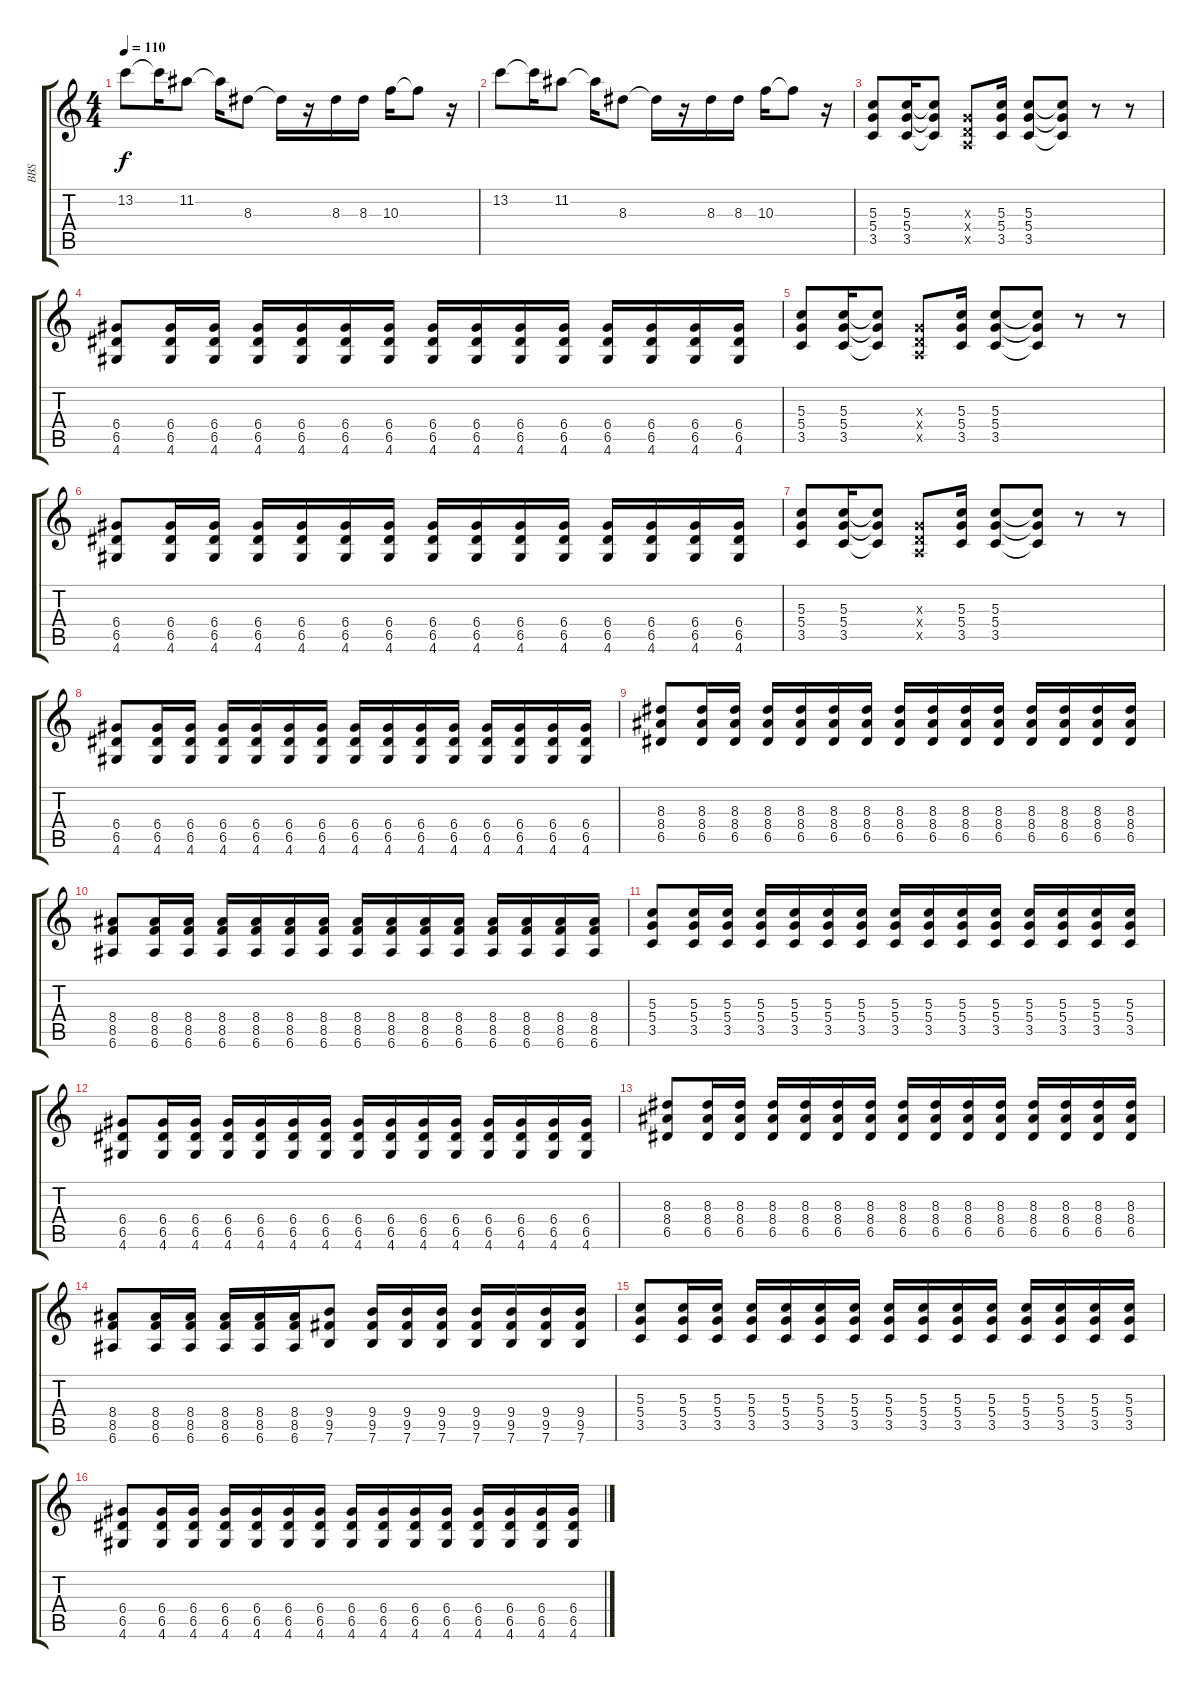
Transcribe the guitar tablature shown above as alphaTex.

\track ("BBS" "BBS") {instrument distortionguitar}
\staff {score tabs}
\tuning (E4 B3 G3 D3 A2 E2) {hide}
\ts (4 4)
\tempo 110
\clef g2
\ks c
13.2.8{dy f} 13.2{t}.16 11.2.8 11.2{t}.16 8.3.8 8.3{t}.16 r.16 8.3.16 8.3.16 10.3.16 10.3{t}.8 r.16 |
13.2.8 13.2{t}.16 11.2.8 11.2{t}.16 8.3.8 8.3{t}.16 r.16 8.3.16 8.3.16 10.3.16 10.3{t}.8 r.16 |
(5.3 5.4 3.5).8 (5.3 5.4 3.5).16 (5.3{t} 5.4{t} 3.5{t}).8 (0.3{x} 0.4{x} 0.5{x}).8 (5.3 5.4 3.5).16 (5.3 5.4 3.5).8 (5.3{t} 5.4{t} 3.5{t}).8 r.8 r.8 |
(6.4 6.5 4.6).8 (6.4 6.5 4.6).16 (6.4 6.5 4.6).16 (6.4 6.5 4.6).16 (6.4 6.5 4.6).16 (6.4 6.5 4.6).16 (6.4 6.5 4.6).16 (6.4 6.5 4.6).16 (6.4 6.5 4.6).16 (6.4 6.5 4.6).16 (6.4 6.5 4.6).16 (6.4 6.5 4.6).16 (6.4 6.5 4.6).16 (6.4 6.5 4.6).16 (6.4 6.5 4.6).16 |
(5.3 5.4 3.5).8 (5.3 5.4 3.5).16 (5.3{t} 5.4{t} 3.5{t}).8 (0.3{x} 0.4{x} 0.5{x}).8 (5.3 5.4 3.5).16 (5.3 5.4 3.5).8 (5.3{t} 5.4{t} 3.5{t}).8 r.8 r.8 |
(6.4 6.5 4.6).8 (6.4 6.5 4.6).16 (6.4 6.5 4.6).16 (6.4 6.5 4.6).16 (6.4 6.5 4.6).16 (6.4 6.5 4.6).16 (6.4 6.5 4.6).16 (6.4 6.5 4.6).16 (6.4 6.5 4.6).16 (6.4 6.5 4.6).16 (6.4 6.5 4.6).16 (6.4 6.5 4.6).16 (6.4 6.5 4.6).16 (6.4 6.5 4.6).16 (6.4 6.5 4.6).16 |
(5.3 5.4 3.5).8 (5.3 5.4 3.5).16 (5.3{t} 5.4{t} 3.5{t}).8 (0.3{x} 0.4{x} 0.5{x}).8 (5.3 5.4 3.5).16 (5.3 5.4 3.5).8 (5.3{t} 5.4{t} 3.5{t}).8 r.8 r.8 |
(6.4 6.5 4.6).8 (6.4 6.5 4.6).16 (6.4 6.5 4.6).16 (6.4 6.5 4.6).16 (6.4 6.5 4.6).16 (6.4 6.5 4.6).16 (6.4 6.5 4.6).16 (6.4 6.5 4.6).16 (6.4 6.5 4.6).16 (6.4 6.5 4.6).16 (6.4 6.5 4.6).16 (6.4 6.5 4.6).16 (6.4 6.5 4.6).16 (6.4 6.5 4.6).16 (6.4 6.5 4.6).16 |
(8.3 8.4 6.5).8 (8.3 8.4 6.5).16 (8.3 8.4 6.5).16 (8.3 8.4 6.5).16 (8.3 8.4 6.5).16 (8.3 8.4 6.5).16 (8.3 8.4 6.5).16 (8.3 8.4 6.5).16 (8.3 8.4 6.5).16 (8.3 8.4 6.5).16 (8.3 8.4 6.5).16 (8.3 8.4 6.5).16 (8.3 8.4 6.5).16 (8.3 8.4 6.5).16 (8.3 8.4 6.5).16 |
(8.4 8.5 6.6).8 (8.4 8.5 6.6).16 (8.4 8.5 6.6).16 (8.4 8.5 6.6).16 (8.4 8.5 6.6).16 (8.4 8.5 6.6).16 (8.4 8.5 6.6).16 (8.4 8.5 6.6).16 (8.4 8.5 6.6).16 (8.4 8.5 6.6).16 (8.4 8.5 6.6).16 (8.4 8.5 6.6).16 (8.4 8.5 6.6).16 (8.4 8.5 6.6).16 (8.4 8.5 6.6).16 |
(5.3 5.4 3.5).8 (5.3 5.4 3.5).16 (5.3 5.4 3.5).16 (5.3 5.4 3.5).16 (5.3 5.4 3.5).16 (5.3 5.4 3.5).16 (5.3 5.4 3.5).16 (5.3 5.4 3.5).16 (5.3 5.4 3.5).16 (5.3 5.4 3.5).16 (5.3 5.4 3.5).16 (5.3 5.4 3.5).16 (5.3 5.4 3.5).16 (5.3 5.4 3.5).16 (5.3 5.4 3.5).16 |
(6.4 6.5 4.6).8 (6.4 6.5 4.6).16 (6.4 6.5 4.6).16 (6.4 6.5 4.6).16 (6.4 6.5 4.6).16 (6.4 6.5 4.6).16 (6.4 6.5 4.6).16 (6.4 6.5 4.6).16 (6.4 6.5 4.6).16 (6.4 6.5 4.6).16 (6.4 6.5 4.6).16 (6.4 6.5 4.6).16 (6.4 6.5 4.6).16 (6.4 6.5 4.6).16 (6.4 6.5 4.6).16 |
(8.3 8.4 6.5).8 (8.3 8.4 6.5).16 (8.3 8.4 6.5).16 (8.3 8.4 6.5).16 (8.3 8.4 6.5).16 (8.3 8.4 6.5).16 (8.3 8.4 6.5).16 (8.3 8.4 6.5).16 (8.3 8.4 6.5).16 (8.3 8.4 6.5).16 (8.3 8.4 6.5).16 (8.3 8.4 6.5).16 (8.3 8.4 6.5).16 (8.3 8.4 6.5).16 (8.3 8.4 6.5).16 |
(8.4 8.5 6.6).8 (8.4 8.5 6.6).16 (8.4 8.5 6.6).16 (8.4 8.5 6.6).16 (8.4 8.5 6.6).16 (8.4 8.5 6.6).16 (9.4 9.5 7.6).8 (9.4 9.5 7.6).16 (9.4 9.5 7.6).16 (9.4 9.5 7.6).16 (9.4 9.5 7.6).16 (9.4 9.5 7.6).16 (9.4 9.5 7.6).16 (9.4 9.5 7.6).16 |
(5.3 5.4 3.5).8 (5.3 5.4 3.5).16 (5.3 5.4 3.5).16 (5.3 5.4 3.5).16 (5.3 5.4 3.5).16 (5.3 5.4 3.5).16 (5.3 5.4 3.5).16 (5.3 5.4 3.5).16 (5.3 5.4 3.5).16 (5.3 5.4 3.5).16 (5.3 5.4 3.5).16 (5.3 5.4 3.5).16 (5.3 5.4 3.5).16 (5.3 5.4 3.5).16 (5.3 5.4 3.5).16 |
(6.4 6.5 4.6).8 (6.4 6.5 4.6).16 (6.4 6.5 4.6).16 (6.4 6.5 4.6).16 (6.4 6.5 4.6).16 (6.4 6.5 4.6).16 (6.4 6.5 4.6).16 (6.4 6.5 4.6).16 (6.4 6.5 4.6).16 (6.4 6.5 4.6).16 (6.4 6.5 4.6).16 (6.4 6.5 4.6).16 (6.4 6.5 4.6).16 (6.4 6.5 4.6).16 (6.4 6.5 4.6).16
